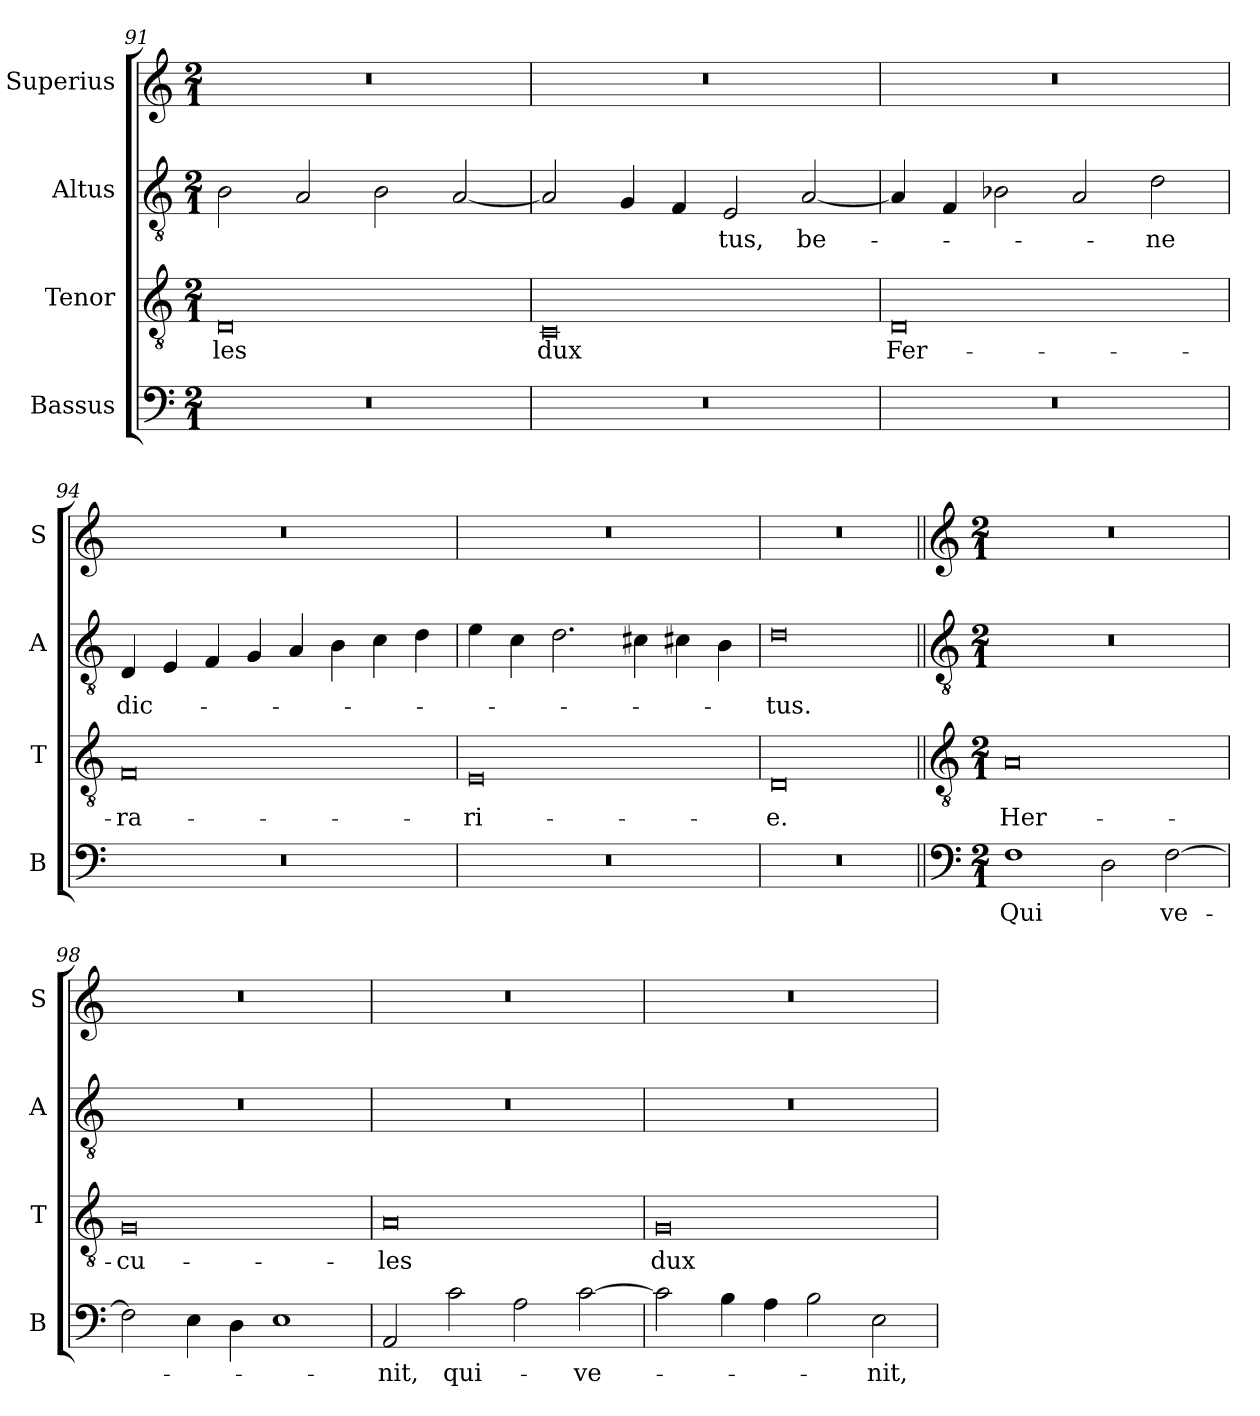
**kern	**text	**kern	**text	**kern	**text	**kern
*part4	*part4	*part3	*part3	*part2	*part2	*part1
*staff4	*staff4	*staff3	*staff3	*staff2	*staff2	*staff1
*I"Bassus	*	*I"Tenor	*	*I"Altus	*	*I"Superius
*I'B	*	*I'T	*	*I'A	*	*I'S
*clefF4	*	*clefGv2	*	*clefGv2	*	*clefG2
*k[]	*	*k[]	*	*k[]	*	*k[]
*M2/1	*	*M2/1	*	*M2/1	*	*M2/1
=91	=91	=91	=91	=91	=91	=91
0r	.	0D	-les	2B\	.	0r
.	.	.	.	2A/	.	.
.	.	.	.	2B\	.	.
.	.	.	.	[2A/	.	.
=92	=92	=92	=92	=92	=92	=92
0r	.	0C	dux	2A/]	.	0r
.	.	.	.	4G/	.	.
.	.	.	.	4F/	.	.
.	.	.	.	2E/	-tus,	.
.	.	.	.	[2A/	be-	.
=93	=93	=93	=93	=93	=93	=93
0r	.	0D	Fer-	4A/]	.	0r
.	.	.	.	4F/	.	.
.	.	.	.	2B-X\	.	.
.	.	.	.	2A/	.	.
.	.	.	.	2d\	-ne	.
=94	=94	=94	=94	=94	=94	=94
0r	.	0F	-ra-	4D/	dic-	0r
.	.	.	.	4E/	.	.
.	.	.	.	4F/	.	.
.	.	.	.	4G/	.	.
.	.	.	.	4A/	.	.
.	.	.	.	4B\	.	.
.	.	.	.	4c\	.	.
.	.	.	.	4d\	.	.
=95	=95	=95	=95	=95	=95	=95
0r	.	0E	-ri-	4e\	.	0r
.	.	.	.	4c\	.	.
.	.	.	.	2.d\	.	.
.	.	.	.	4c#X\	.	.
.	.	.	.	4c#X\	.	.
.	.	.	.	4B\	.	.
=96	=96	=96	=96	=96	=96	=96
0r	.	0D	-e.	0d	-tus.	0r
!!LO:LB:g=z
=97||	=97||	=97||	=97||	=97||	=97||	=97||
*clefF4	*	*clefGv2	*	*clefGv2	*	*clefG2
*k[]	*	*k[]	*	*k[]	*	*k[]
*M2/1	*	*M2/1	*	*M2/1	*	*M2/1
1F	Qui	0A	Her-	0r	.	0r
2D\	.	.	.	.	.	.
[2F\	ve-	.	.	.	.	.
=98	=98	=98	=98	=98	=98	=98
2F\]	.	0G	-cu-	0r	.	0r
4E\	.	.	.	.	.	.
4D\	.	.	.	.	.	.
1E	.	.	.	.	.	.
=99	=99	=99	=99	=99	=99	=99
2AA/	-nit,	0A	-les	0r	.	0r
2c\	qui-	.	.	.	.	.
2A\	.	.	.	.	.	.
[2c\	-ve-	.	.	.	.	.
=100	=100	=100	=100	=100	=100	=100
2c\]	.	0G	dux	0r	.	0r
4B\	.	.	.	.	.	.
4A\	.	.	.	.	.	.
2B\	.	.	.	.	.	.
2E\	-nit,	.	.	.	.	.
=	=	=	=	=	=	=
*-	*-	*-	*-	*-	*-	*-
